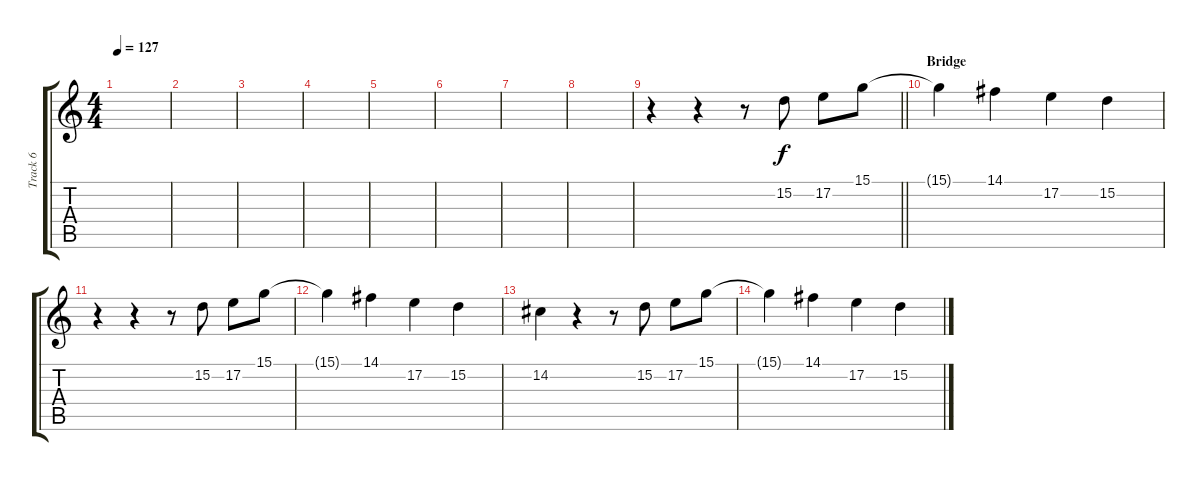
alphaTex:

\track ("Track 6" "Track 6") {instrument brightacousticpiano}
\staff {score tabs}
\tuning (E4 B3 G3 D3 A2 E2) {hide}
\ts (4 4)
\tempo 127
\clef g2
\ks c
|
|
|
|
|
|
|
|
\barLineRight lightlight
r.4 r.4 r.8 15.2.8 17.2.8 15.1.8 |
\section ("" "Bridge")
15.1{t}.4 14.1.4 17.2.4 15.2.4 |
r.4 r.4 r.8 15.2.8 17.2.8 15.1.8 |
15.1{t}.4 14.1.4 17.2.4 15.2.4 |
14.2.4 r.4 r.8 15.2.8 17.2.8 15.1.8 |
15.1{t}.4 14.1.4 17.2.4 15.2.4
